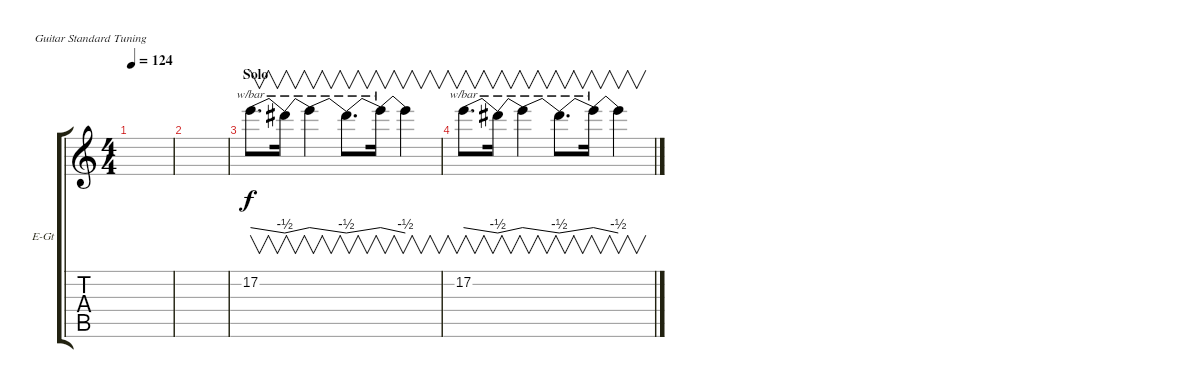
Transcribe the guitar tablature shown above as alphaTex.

\defaultSystemsLayout 4
\bracketExtendMode groupsimilarinstruments
\firstSystemTrackNameOrientation horizontal
\otherSystemsTrackNameOrientation horizontal
\track (" GUITAR 5 WITH DIGITAL DELAY" "E-Gt") {solo instrument distortionguitar}
\staff {score tabs}
\tuning (E4 B3 G3 D3 A2 E2)
\ts (4 4)
\tempo 124
\clef g2
\scale
0.333333
\ks c
|
\scale
0.333333 |
\section ("" "Solo")
\scale
0.333333 17.2.8{v d tbe (dive default 0 0 44.4 -2)} 17.2{t}.16{v tbe (dive default 0 -2 45 0)} 17.2{t}.4{v tbe (dive default 0 0 45 -2)} 17.2{t}.8{v d tbe (dive default 0 -2 45.6 0)} 17.2{t}.16{v tbe (dive default 0 0 45 -2)} 17.2{t}.4{v} |
\scale
0.333333 17.2.8{v d tbe (dive default 0 0 44.4 -2)} 17.2{t}.16{v tbe (dive default 0 -2 45 0)} 17.2{t}.4{v tbe (dive default 0 0 45 -2)} 17.2{t}.8{v d tbe (dive default 0 -2 45.6 0)} 17.2{t}.16{v tbe (dive default 0 0 45 -2)} 17.2{t}.4{v} |
\scale
0.333333 |
\scale
0.333333 |
\scale
0.333333 |
\scale
0.333333 |
\scale
0.333333 |
\scale
0.333333 |
\scale
0.333333 |
\scale
0.333333 |
\scale
0.333333 |
\scale
0.333333 |
\scale
0.333333 |
\scale
0.333333
